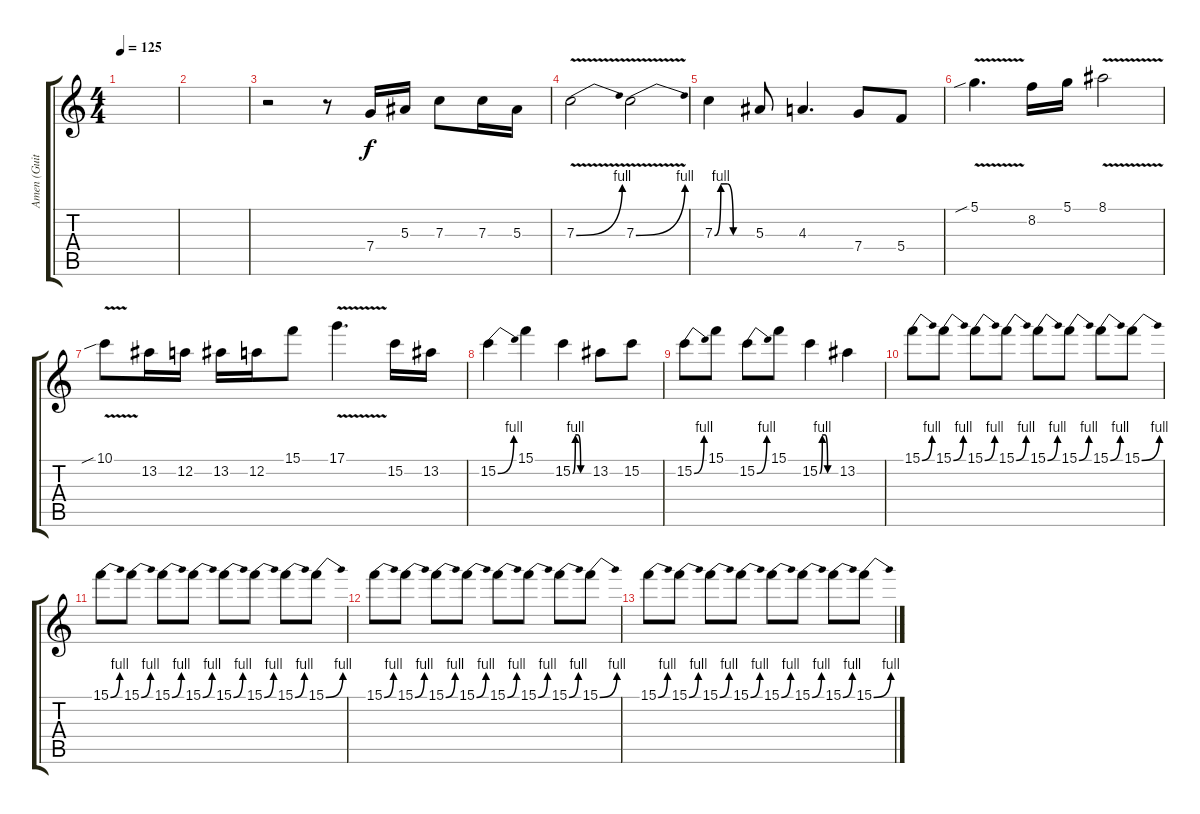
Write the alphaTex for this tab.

\track ("Amen (Guitar Studio)" "Amen (Guit") {instrument overdrivenguitar}
\staff {score tabs}
\tuning (D4 A3 F3 C3 G2 D2) {hide}
\ts (4 4)
\tempo 125
\clef g2
\ks c
|
|
r.2 r.8 7.4.16 5.3.16 7.3.8 7.3.16 5.3.16 |
7.3{be (bend 0 0 60 4) v}.2 7.3{be (bend 0 0 60 4) v}.2 |
7.3{be (custom 0 0 10 4 20 4 30 0 60 0)}.4 5.3.8 4.3.4{d} 7.4.8 5.4.8 |
5.1{v sib}.4{d} 8.2.16 5.1.16 8.1{v}.2 |
10.1{v sib}.8 13.2.16 12.2.16 13.2.16 12.2.16 15.1.8 17.1{v}.4{d} 15.2.16 13.2.16 |
15.2{be (bend 0 0 60 4)}.4 15.1.4 15.2{be (custom 0 0 10 4 20 4 30 0 60 0)}.4 13.2.8 15.2.8 |
15.2{be (bend 0 0 60 4)}.8 15.1.8 15.2{be (bend 0 0 60 4)}.8 15.1.8 15.2{be (custom 0 0 10 4 20 4 30 0 60 0)}.4 13.2.4 |
15.1{be (bend 0 0 60 4)}.8{volume 8} 15.1{be (bend 0 0 60 4)}.8 15.1{be (bend 0 0 60 4)}.8 15.1{be (bend 0 0 60 4)}.8 15.1{be (bend 0 0 60 4)}.8 15.1{be (bend 0 0 60 4)}.8 15.1{be (bend 0 0 60 4)}.8 15.1{be (bend 0 0 60 4)}.8 |
15.1{be (bend 0 0 60 4)}.8 15.1{be (bend 0 0 60 4)}.8 15.1{be (bend 0 0 60 4)}.8 15.1{be (bend 0 0 60 4)}.8 15.1{be (bend 0 0 60 4)}.8 15.1{be (bend 0 0 60 4)}.8 15.1{be (bend 0 0 60 4)}.8 15.1{be (bend 0 0 60 4)}.8 |
15.1{be (bend 0 0 60 4)}.8 15.1{be (bend 0 0 60 4)}.8 15.1{be (bend 0 0 60 4)}.8 15.1{be (bend 0 0 60 4)}.8 15.1{be (bend 0 0 60 4)}.8 15.1{be (bend 0 0 60 4)}.8 15.1{be (bend 0 0 60 4)}.8 15.1{be (bend 0 0 60 4)}.8 |
15.1{be (bend 0 0 60 4)}.8 15.1{be (bend 0 0 60 4)}.8 15.1{be (bend 0 0 60 4)}.8 15.1{be (bend 0 0 60 4)}.8 15.1{be (bend 0 0 60 4)}.8 15.1{be (bend 0 0 60 4)}.8 15.1{be (bend 0 0 60 4)}.8 15.1{be (bend 0 0 60 4)}.8
